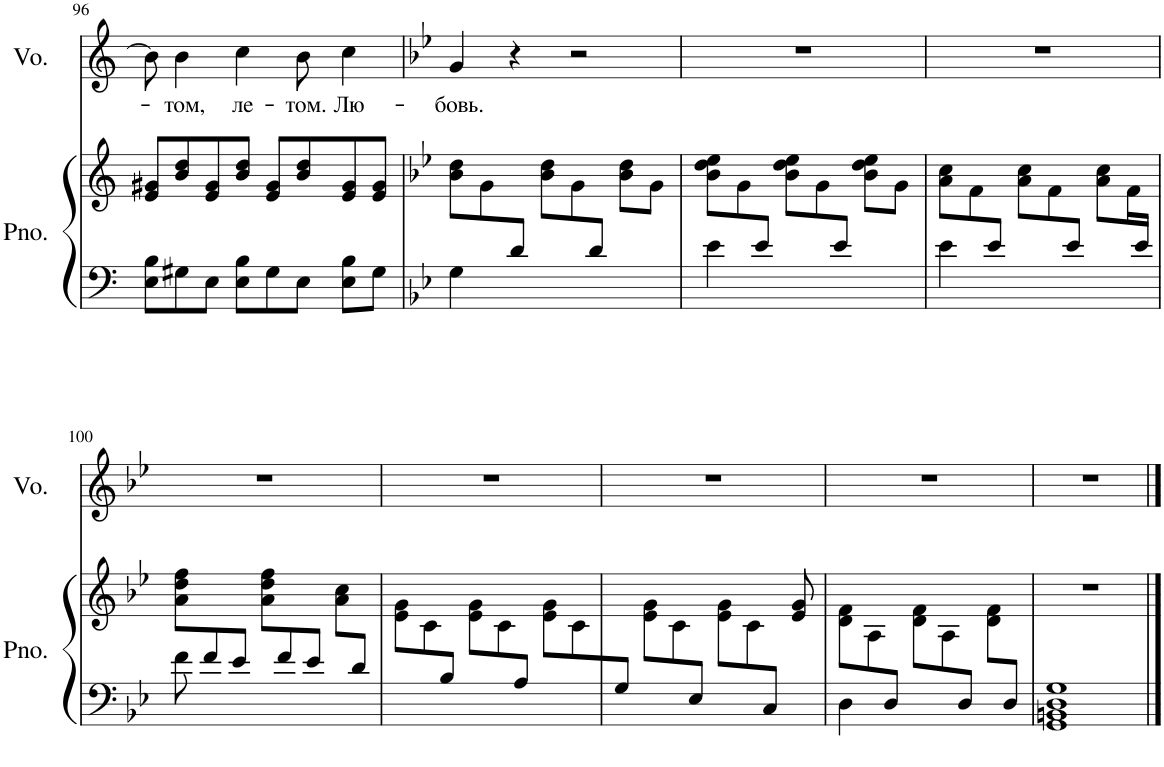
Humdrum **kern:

**kern	**kern	**kern	**text
*part2	*part2	*part1	*part1
*staff3	*staff2	*staff1	*staff1
*I"Piano	*	*I"Voice	*
*I'Pno.	*	*I'Vo.	*
!!LO:PB:g=z
*clefF4	*clefG2	*clefG2	*
*	*	*Trd7c12	*
*k[]	*k[]	*k[]	*
*M4/4	*M4/4	*M4/4	*
*met(c)	*met(c)	*met(c)	*
=96	=96	=96	=96
8E\ 8B\L	8e/ 8g#X/L	8b\]	.
!	!	!	!LO:LY:b
8G#X\	8b/ 8dd/	4b\	-том,
8E\J	8e/ 8g#/	.	.
!	!	!	!LO:LY:b
8E\ 8B\L	8b/ 8dd/J	4cc\	ле-
8G#\	8e/ 8g#/L	.	.
!	!	!	!LO:LY:b
8E\J	8b/ 8dd/	8b\	-том.
!	!	!	!LO:LY:b
8E\ 8B\L	8e/ 8g#/	4cc\	Лю-
8G#\J	8e/ 8g#/J	.	.
=97	=97	=97	=97
*k[b-e-]	*k[b-e-]	*k[b-e-]	*
*^	*	*	*
!	!	!	!	!LO:LY:b
4ryy	4G\	8b-\ 8dd\L	4g/	-бовь.
.	.	8g\	.	.
8d/J	4ryy	8ryy	4r	.
4ryy	.	8b-\ 8dd\L	.	.
.	2ryy	8g\	2r	.
8d/J	.	8ryy	.	.
4ryy	.	8b-\ 8dd\L	.	.
.	.	8g\J	.	.
=98	=98	=98	=98	=98
4ryy	4e-\	8b-\ 8dd\ 8ee-\L	1r	.
.	.	8g\	.	.
8e-/J	4ryy	8ryy	.	.
4ryy	.	8b-\ 8dd\ 8ee-\L	.	.
.	2ryy	8g\	.	.
8e-/J	.	8ryy	.	.
4ryy	.	8b-\ 8dd\ 8ee-\L	.	.
.	.	8g\J	.	.
=99	=99	=99	=99	=99
4ryy	4e-\	8a\ 8cc\L	1r	.
.	.	8f\	.	.
8e-/J	4ryy	8ryy	.	.
4ryy	.	8a\ 8cc\L	.	.
.	2ryy	8f\	.	.
8e-/J	.	8ryy	.	.
8.ryy	.	8a\ 8cc\L	.	.
.	.	16f\L	.	.
16e-/JJ	.	16ryy	.	.
!!LO:LB:g=z
=100	=100	=100	=100	=100
8ryy	8f\	8a\ 8dd\ 8ff\L	1r	.
8f/	8ryy	4ryy	.	.
8e-/J	4ryy	.	.	.
8ryy	.	8a\ 8dd\ 8ff\L	.	.
8f/	2ryy	4ryy	.	.
8e-/J	.	.	.	.
8ryy	.	8a\ 8cc\L	.	.
8d/J	.	8ryy	.	.
=101	=101	=101	=101	=101
4ryy	1ryy	8e-\ 8g\L	1r	.
.	.	8c\	.	.
8B-/J	.	8ryy	.	.
4ryy	.	8e-\ 8g\L	.	.
.	.	8c\	.	.
8A/J	.	8ryy	.	.
4ryy	.	8e-\ 8g\L	.	.
.	.	8c\	.	.
=102	=102	=102	=102	=102
8G/J	1ryy	8ryy	1r	.
4ryy	.	8e-\ 8g\L	.	.
.	.	8c\	.	.
8E-/J	.	8ryy	.	.
4ryy	.	8e-\ 8g\L	.	.
.	.	8c\	.	.
8C/J	.	8ryy	.	.
8ryy	.	8e-/ 8g/	.	.
=103	=103	=103	=103	=103
4ryy	4D\	8d\ 8f\L	1r	.
.	.	8A\	.	.
8D/J	4ryy	8ryy	.	.
4ryy	.	8d\ 8f\L	.	.
.	2ryy	8A\	.	.
8D/J	.	8ryy	.	.
8ryy	.	8d\ 8f\L	.	.
8D/J	.	8ryy	.	.
*v	*v	*	*	*
=104	=104	=104	=104
1GG 1BBn 1D 1G	1r	1r	.
==	==	==	==
*-	*-	*-	*-
